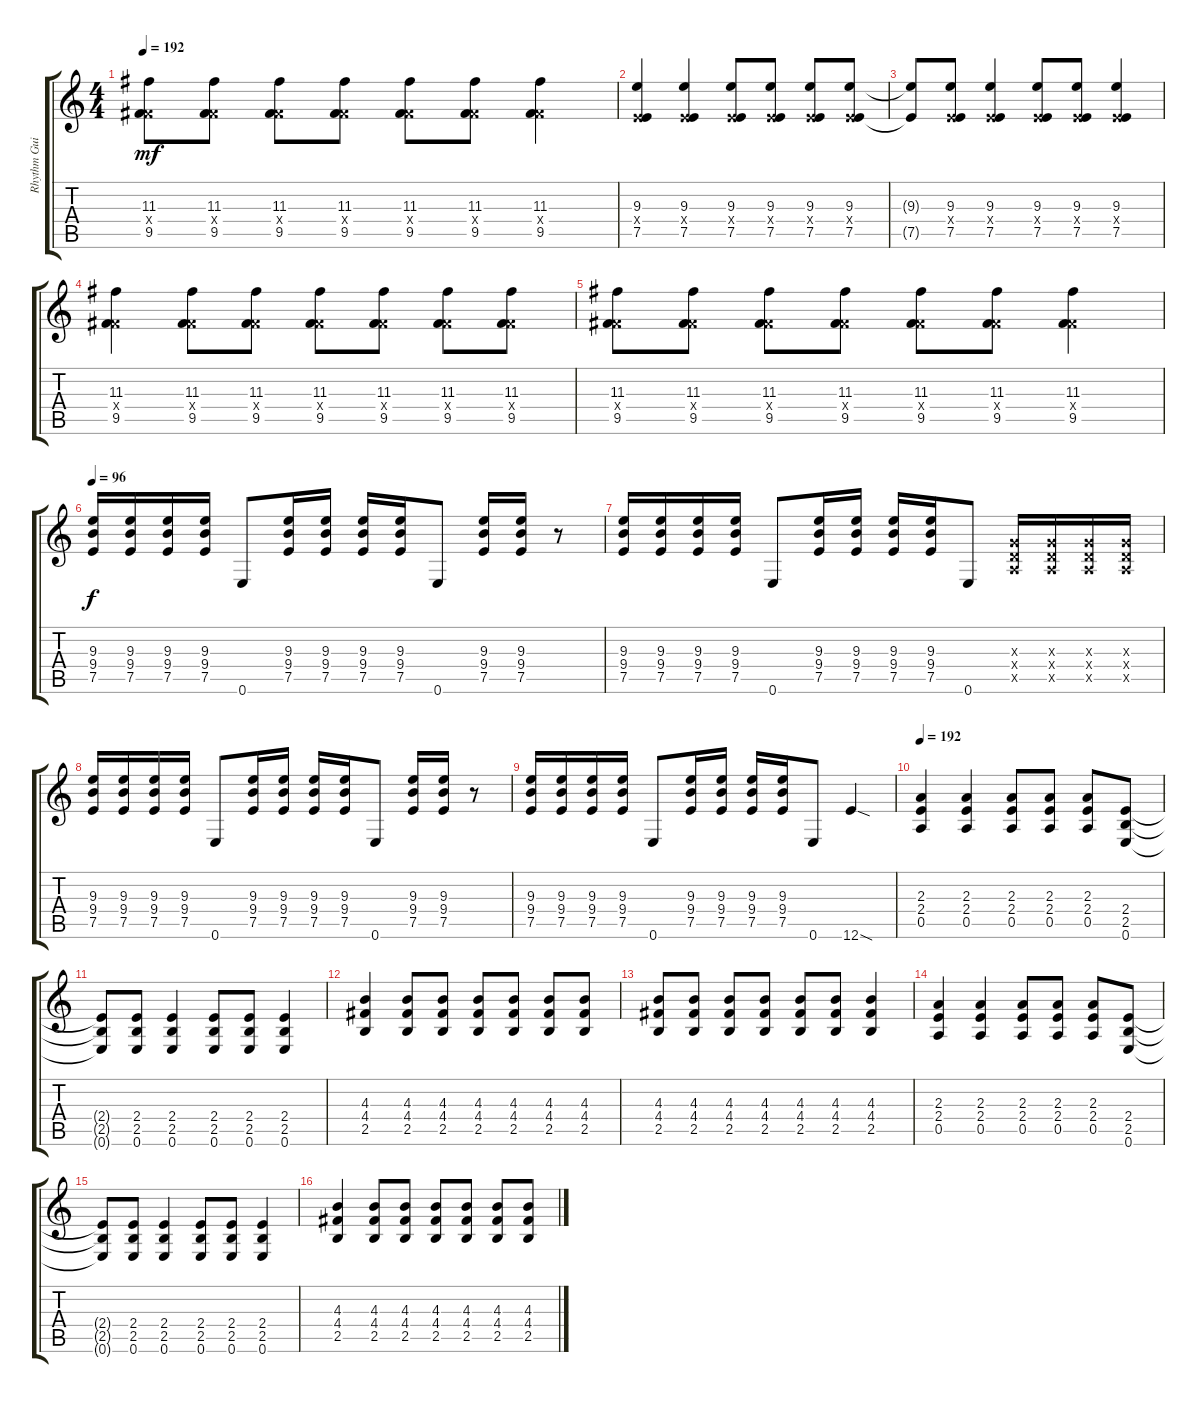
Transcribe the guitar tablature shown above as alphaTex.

\track ("Rhythm Guitar  " "Rhythm Gui") {instrument overdrivenguitar}
\staff {score tabs}
\tuning (E4 B3 G3 D3 A2 E2) {hide}
\ts (4 4)
\tempo 192
\clef g2
\ks c
(11.3 4.4{x} 9.5).8{dy mf} (11.3 4.4{x} 9.5).8 (11.3 4.4{x} 9.5).8 (11.3 4.4{x} 9.5).8 (11.3 4.4{x} 9.5).8 (11.3 4.4{x} 9.5).8 (11.3 4.4{x} 9.5).4 |
(9.3 2.4{x} 7.5).4 (9.3 2.4{x} 7.5).4 (9.3 2.4{x} 7.5).8 (9.3 2.4{x} 7.5).8 (9.3 2.4{x} 7.5).8 (9.3 2.4{x} 7.5).8 |
(9.3{t} 7.5{t}).8 (9.3 2.4{x} 7.5).8 (9.3 2.4{x} 7.5).4 (9.3 2.4{x} 7.5).8 (9.3 2.4{x} 7.5).8 (9.3 2.4{x} 7.5).4 |
(11.3 4.4{x} 9.5).4 (11.3 4.4{x} 9.5).8 (11.3 4.4{x} 9.5).8 (11.3 4.4{x} 9.5).8 (11.3 4.4{x} 9.5).8 (11.3 4.4{x} 9.5).8 (11.3 4.4{x} 9.5).8 |
(11.3 4.4{x} 9.5).8 (11.3 4.4{x} 9.5).8 (11.3 4.4{x} 9.5).8 (11.3 4.4{x} 9.5).8 (11.3 4.4{x} 9.5).8 (11.3 4.4{x} 9.5).8 (11.3 4.4{x} 9.5).4 |
\tempo 96
(9.3 9.4 7.5).16{dy f} (9.3 9.4 7.5).16 (9.3 9.4 7.5).16 (9.3 9.4 7.5).16 0.6.8 (9.3 9.4 7.5).16 (9.3 9.4 7.5).16 (9.3 9.4 7.5).16 (9.3 9.4 7.5).16 0.6.8 (9.3 9.4 7.5).16 (9.3 9.4 7.5).16 r.8 |
(9.3 9.4 7.5).16 (9.3 9.4 7.5).16 (9.3 9.4 7.5).16 (9.3 9.4 7.5).16 0.6.8 (9.3 9.4 7.5).16 (9.3 9.4 7.5).16 (9.3 9.4 7.5).16 (9.3 9.4 7.5).16 0.6.8 (0.3{x} 0.4{x} 0.5{x}).16 (0.3{x} 0.4{x} 0.5{x}).16 (0.3{x} 0.4{x} 0.5{x}).16 (0.3{x} 0.4{x} 0.5{x}).16 |
(9.3 9.4 7.5).16 (9.3 9.4 7.5).16 (9.3 9.4 7.5).16 (9.3 9.4 7.5).16 0.6.8 (9.3 9.4 7.5).16 (9.3 9.4 7.5).16 (9.3 9.4 7.5).16 (9.3 9.4 7.5).16 0.6.8 (9.3 9.4 7.5).16 (9.3 9.4 7.5).16 r.8 |
(9.3 9.4 7.5).16 (9.3 9.4 7.5).16 (9.3 9.4 7.5).16 (9.3 9.4 7.5).16 0.6.8 (9.3 9.4 7.5).16 (9.3 9.4 7.5).16 (9.3 9.4 7.5).16 (9.3 9.4 7.5).16 0.6.8 12.6{sod}.4 |
\tempo 192
(2.3 2.4 0.5).4 (2.3 2.4 0.5).4 (2.3 2.4 0.5).8 (2.3 2.4 0.5).8 (2.3 2.4 0.5).8 (2.4 2.5 0.6).8 |
(2.4{t} 2.5{t} 0.6{t}).8 (2.4 2.5 0.6).8 (2.4 2.5 0.6).4 (2.4 2.5 0.6).8 (2.4 2.5 0.6).8 (2.4 2.5 0.6).4 |
(4.3 4.4 2.5).4 (4.3 4.4 2.5).8 (4.3 4.4 2.5).8 (4.3 4.4 2.5).8 (4.3 4.4 2.5).8 (4.3 4.4 2.5).8 (4.3 4.4 2.5).8 |
(4.3 4.4 2.5).8 (4.3 4.4 2.5).8 (4.3 4.4 2.5).8 (4.3 4.4 2.5).8 (4.3 4.4 2.5).8 (4.3 4.4 2.5).8 (4.3 4.4 2.5).4 |
(2.3 2.4 0.5).4 (2.3 2.4 0.5).4 (2.3 2.4 0.5).8 (2.3 2.4 0.5).8 (2.3 2.4 0.5).8 (2.4 2.5 0.6).8 |
(2.4{t} 2.5{t} 0.6{t}).8 (2.4 2.5 0.6).8 (2.4 2.5 0.6).4 (2.4 2.5 0.6).8 (2.4 2.5 0.6).8 (2.4 2.5 0.6).4 |
(4.3 4.4 2.5).4 (4.3 4.4 2.5).8 (4.3 4.4 2.5).8 (4.3 4.4 2.5).8 (4.3 4.4 2.5).8 (4.3 4.4 2.5).8 (4.3 4.4 2.5).8
